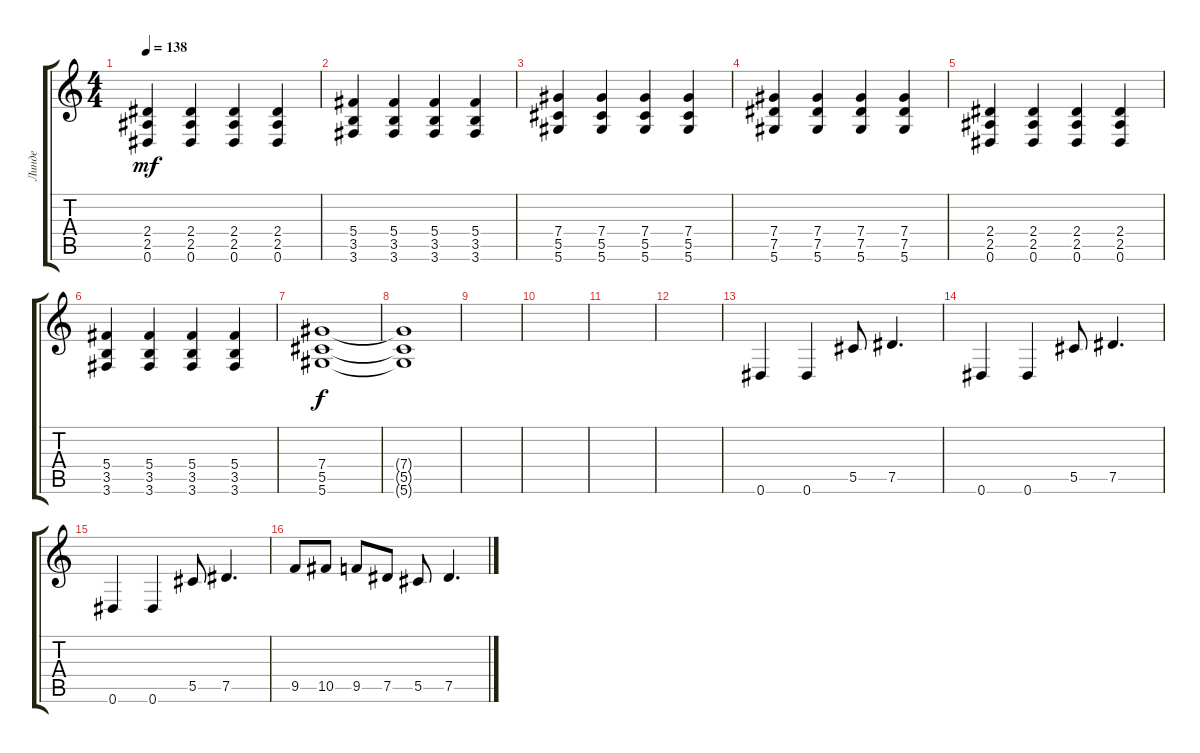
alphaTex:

\track ("Линде" "Линде") {instrument distortionguitar}
\staff {score tabs}
\tuning (Eb4 Bb3 Gb3 Db3 Ab2 Eb2) {hide}
\ts (4 4)
\tempo 138
\clef g2
\ks c
(2.4 2.5 0.6).4{dy mf} (2.4 2.5 0.6).4 (2.4 2.5 0.6).4 (2.4 2.5 0.6).4 |
(5.4 3.5 3.6).4 (5.4 3.5 3.6).4 (5.4 3.5 3.6).4 (5.4 3.5 3.6).4 |
(7.4 5.5 5.6).4 (7.4 5.5 5.6).4 (7.4 5.5 5.6).4 (7.4 5.5 5.6).4 |
(7.4 7.5 5.6).4 (7.4 7.5 5.6).4 (7.4 7.5 5.6).4 (7.4 7.5 5.6).4 |
(2.4 2.5 0.6).4 (2.4 2.5 0.6).4 (2.4 2.5 0.6).4 (2.4 2.5 0.6).4 |
(5.4 3.5 3.6).4 (5.4 3.5 3.6).4 (5.4 3.5 3.6).4 (5.4 3.5 3.6).4 |
(7.4 5.5 5.6).1{dy f volume 8} |
(7.4{t} 5.5{t} 5.6{t}).1 |
|
|
|
|
0.6.4{volume 16} 0.6.4 5.5.8 7.5.4{d} |
0.6.4 0.6.4 5.5.8 7.5.4{d} |
0.6.4 0.6.4 5.5.8 7.5.4{d} |
9.5.8 10.5.8 9.5.8 7.5.8 5.5.8 7.5.4{d}
